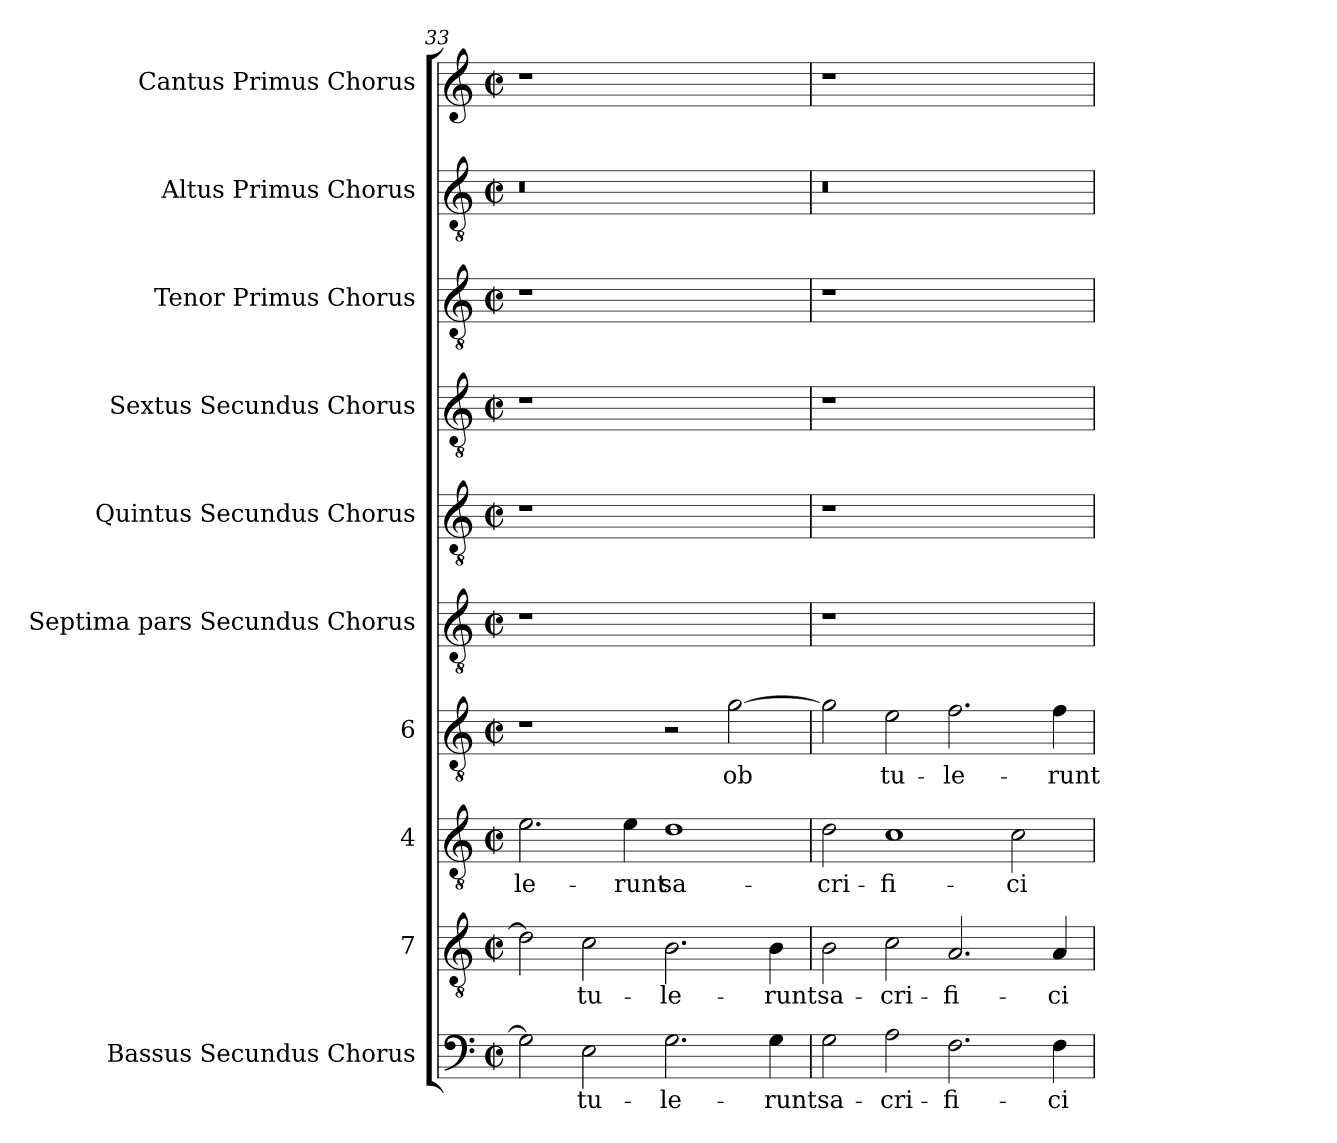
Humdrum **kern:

**kern	**text	**kern	**text	**kern	**text	**kern	**text	**kern	**kern	**kern	**kern	**kern	**kern
*part10	*part10	*part9	*part9	*part8	*part8	*part7	*part7	*part6	*part5	*part4	*part3	*part2	*part1
*staff10	*staff10	*staff9	*staff9	*staff8	*staff8	*staff7	*staff7	*staff6	*staff5	*staff4	*staff3	*staff2	*staff1
*I"Bassus  Secundus Chorus	*	*I"7	*	*I"4	*	*I"6	*	*I"Septima pars  Secundus Chorus	*I"Quintus  Secundus Chorus	*I"Sextus  Secundus Chorus	*I"Tenor  Primus Chorus	*I"Altus  Primus Chorus	*I"Cantus  Primus Chorus
*I'B	*	*	*	*	*	*	*	*	*	*	*I'T	*I'A	*I'C
*clefF4	*	*clefGv2	*	*clefGv2	*	*clefGv2	*	*clefGv2	*clefGv2	*clefGv2	*clefGv2	*clefGv2	*clefG2
*k[]	*	*k[]	*	*k[]	*	*k[]	*	*k[]	*k[]	*k[]	*k[]	*k[]	*k[]
*C:	*	*C:	*	*C:	*	*C:	*	*C:	*C:	*C:	*C:	*C:	*C:
*M2/2	*	*M2/2	*	*M2/2	*	*M2/2	*	*M2/2	*M2/2	*M2/2	*M2/2	*M2/2	*M2/2
*met(c|)	*	*met(c|)	*	*met(c|)	*	*met(c|)	*	*met(c|)	*met(c|)	*met(c|)	*met(c|)	*met(c|)	*met(c|)
=33	=33	=33	=33	=33	=33	=33	=33	=33	=33	=33	=33	=33	=33
!	!LO:LY:b:cj	!	!LO:LY:b:cj	!	!LO:LY:b:cj	!	!	!	!	!	!	!	!
2G\]	--	2d\]	--	2.e\	-le-	1r	.	1r	1r	1r	1r	0r	1r
!	!LO:LY:b:cj	!	!LO:LY:b:cj	!	!	!	!	!	!	!	!	!	!
2E\	-tu-	2c\	-tu-	.	.	.	.	.	.	.	.	.	.
!	!	!	!	!	!LO:LY:b:cj	!	!	!	!	!	!	!	!
.	.	.	.	4e\	-runt	.	.	.	.	.	.	.	.
!	!LO:LY:b:cj	!	!LO:LY:b:cj	!	!LO:LY:b:cj	!	!	!	!	!	!	!	!
2.G\	-le-	2.B\	-le-	1d	sa-	2r	.	1ryy	1ryy	1ryy	1ryy	.	1ryy
!	!	!	!	!	!	!	!LO:LY:b:cj	!	!	!	!	!	!
.	.	.	.	.	.	[>2g\	ob-	.	.	.	.	.	.
!	!LO:LY:b:cj	!	!LO:LY:b:cj	!	!	!	!	!	!	!	!	!	!
4G\	-runt	4B\	-runt	.	.	.	.	.	.	.	.	.	.
=34	=34	=34	=34	=34	=34	=34	=34	=34	=34	=34	=34	=34	=34
!	!LO:LY:b:cj	!	!LO:LY:b:cj	!	!LO:LY:b:cj	!	!LO:LY:b:cj	!	!	!	!	!	!
2G\	sa-	2B\	sa-	2d\	-cri-	2g\]	--	1r	1r	1r	1r	0r	1r
!	!LO:LY:b:cj	!	!LO:LY:b:cj	!	!LO:LY:b:cj	!	!LO:LY:b:cj	!	!	!	!	!	!
2A\	-cri-	2c\	-cri-	1c	-fi-	2e\	-tu-	.	.	.	.	.	.
!	!LO:LY:b:cj	!	!LO:LY:b:cj	!	!	!	!LO:LY:b:cj	!	!	!	!	!	!
2.F\	-fi-	2.A/	-fi-	.	.	2.f\	-le-	1ryy	1ryy	1ryy	1ryy	.	1ryy
!	!	!	!	!	!LO:LY:b:cj	!	!	!	!	!	!	!	!
.	.	.	.	2c\	-ci-	.	.	.	.	.	.	.	.
!	!LO:LY:b:cj	!	!LO:LY:b:cj	!	!	!	!LO:LY:b:cj	!	!	!	!	!	!
4F\	-ci-	4A/	-ci-	.	.	4f\	-runt	.	.	.	.	.	.
=	=	=	=	=	=	=	=	=	=	=	=	=	=
*-	*-	*-	*-	*-	*-	*-	*-	*-	*-	*-	*-	*-	*-
